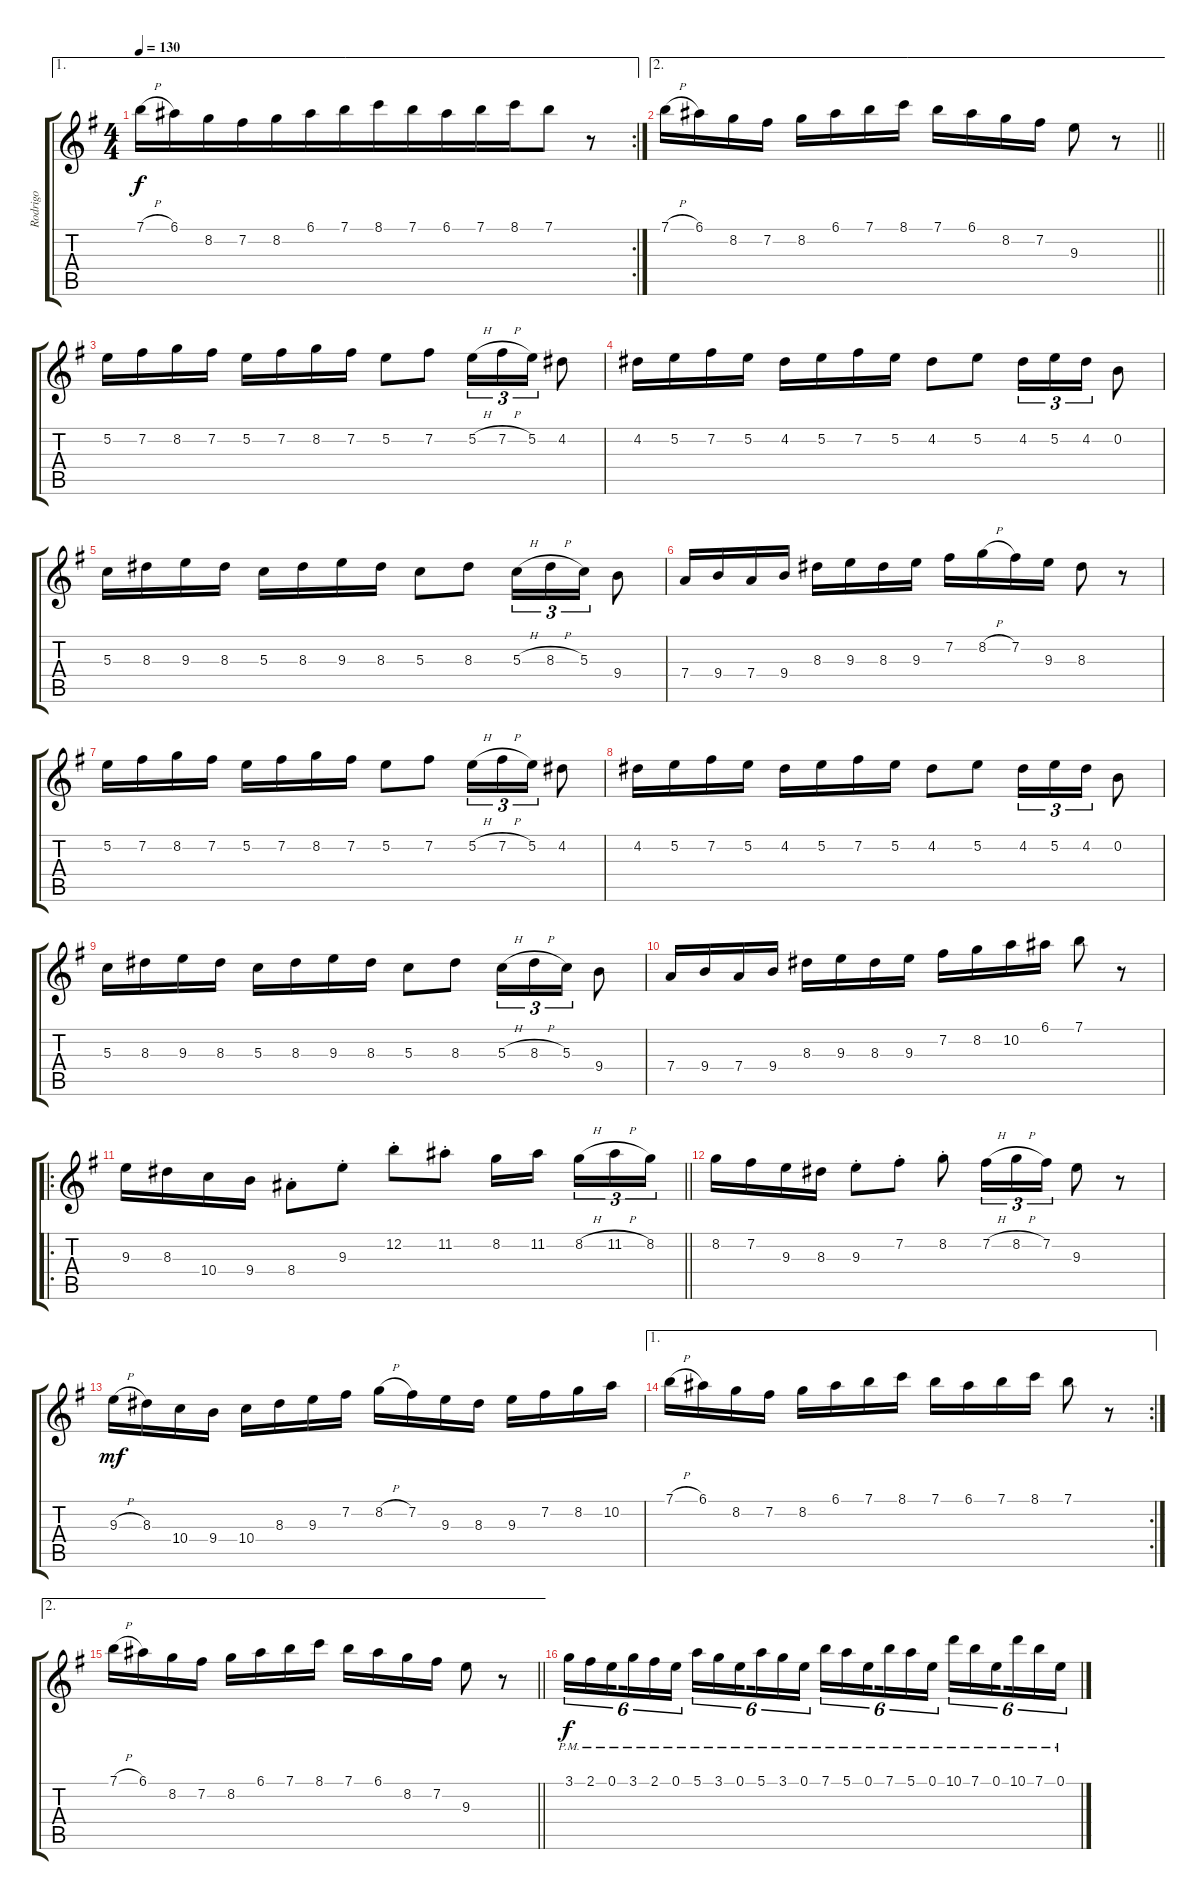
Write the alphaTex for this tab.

\track ("Rodrigo" "Rodrigo") {instrument acousticguitarnylon}
\staff {score tabs}
\tuning (E4 B3 G3 D3 A2 E2) {hide}
\ae 1
\rc 2
\ts (4 4)
\tempo 130
\clef g2
\ks g
7.1{h}.16{dy f} 6.1.16 8.2.16 7.2.16{beam merge} 8.2.16 6.1.16 7.1.16 8.1.16{beam merge} 7.1.16 6.1.16 7.1.16 8.1.16{beam merge} 7.1.8 r.8 |
\ae 2
\barLineRight lightlight
7.1{h}.16 6.1.16 8.2.16 7.2.16 8.2.16 6.1.16 7.1.16 8.1.16 7.1.16 6.1.16 8.2.16 7.2.16 9.3.8 r.8 |
5.2.16 7.2.16 8.2.16 7.2.16 5.2.16 7.2.16 8.2.16 7.2.16 5.2.8 7.2.8 5.2{h}.16{tu (3 2)} 7.2{h}.16{tu (3 2)} 5.2.16{tu (3 2)} 4.2.8 |
4.2.16 5.2.16 7.2.16 5.2.16 4.2.16 5.2.16 7.2.16 5.2.16 4.2.8 5.2.8 4.2.16{tu (3 2)} 5.2.16{tu (3 2)} 4.2.16{tu (3 2)} 0.2.8 |
5.3.16 8.3.16 9.3.16 8.3.16 5.3.16 8.3.16 9.3.16 8.3.16 5.3.8 8.3.8 5.3{h}.16{tu (3 2)} 8.3{h}.16{tu (3 2)} 5.3.16{tu (3 2)} 9.4.8 |
7.4.16 9.4.16 7.4.16 9.4.16 8.3.16 9.3.16 8.3.16 9.3.16 7.2.16 8.2{h}.16 7.2.16 9.3.16 8.3.8 r.8 |
5.2.16 7.2.16 8.2.16 7.2.16 5.2.16 7.2.16 8.2.16 7.2.16 5.2.8 7.2.8 5.2{h}.16{tu (3 2)} 7.2{h}.16{tu (3 2)} 5.2.16{tu (3 2)} 4.2.8 |
4.2.16 5.2.16 7.2.16 5.2.16 4.2.16 5.2.16 7.2.16 5.2.16 4.2.8 5.2.8 4.2.16{tu (3 2)} 5.2.16{tu (3 2)} 4.2.16{tu (3 2)} 0.2.8 |
5.3.16 8.3.16 9.3.16 8.3.16 5.3.16 8.3.16 9.3.16 8.3.16 5.3.8 8.3.8 5.3{h}.16{tu (3 2)} 8.3{h}.16{tu (3 2)} 5.3.16{tu (3 2)} 9.4.8 |
7.4.16 9.4.16 7.4.16 9.4.16 8.3.16 9.3.16 8.3.16 9.3.16 7.2.16 8.2.16 10.2.16 6.1.16 7.1.8 r.8 |
\ro
\barLineRight lightlight
9.3.16 8.3.16 10.4.16 9.4.16 8.4{st}.8 9.3{st}.8 12.2{st}.8 11.2{st}.8 8.2.16 11.2.16{beam splitsecondary} 8.2{h}.16{tu (3 2)} 11.2{h}.16{tu (3 2)} 8.2.16{tu (3 2)} |
8.2.16 7.2.16 9.3.16 8.3.16 9.3{st}.8 7.2{st}.8 8.2{st}.8 7.2{h}.16{tu (3 2)} 8.2{h}.16{tu (3 2)} 7.2.16{tu (3 2)} 9.3.8 r.8 |
9.3{h}.16{dy mf} 8.3.16 10.4.16 9.4.16 10.4.16 8.3.16 9.3.16 7.2.16 8.2{h}.16 7.2.16 9.3.16 8.3.16 9.3.16 7.2.16 8.2.16 10.2.16 |
\ae 1
\rc 2
7.1{h}.16 6.1.16 8.2.16 7.2.16 8.2.16 6.1.16 7.1.16 8.1.16 7.1.16 6.1.16 7.1.16 8.1.16 7.1.8 r.8 |
\ae 2
\barLineRight lightlight
7.1{h}.16 6.1.16 8.2.16 7.2.16 8.2.16 6.1.16 7.1.16 8.1.16 7.1.16 6.1.16 8.2.16 7.2.16 9.3.8 r.8 |
3.1{pm}.16{tu (6 4) dy f} 2.1{pm}.16{tu (6 4)} 0.1{pm}.16{tu (6 4) beam splitsecondary} 3.1{pm}.16{tu (6 4)} 2.1{pm}.16{tu (6 4)} 0.1{pm}.16{tu (6 4)} 5.1{pm}.16{tu (6 4)} 3.1{pm}.16{tu (6 4)} 0.1{pm}.16{tu (6 4) beam splitsecondary} 5.1{pm}.16{tu (6 4)} 3.1{pm}.16{tu (6 4)} 0.1{pm}.16{tu (6 4)} 7.1{pm}.16{tu (6 4)} 5.1{pm}.16{tu (6 4)} 0.1{pm}.16{tu (6 4) beam splitsecondary} 7.1{pm}.16{tu (6 4)} 5.1{pm}.16{tu (6 4)} 0.1{pm}.16{tu (6 4)} 10.1{pm}.16{tu (6 4)} 7.1{pm}.16{tu (6 4)} 0.1{pm}.16{tu (6 4) beam splitsecondary} 10.1{pm}.16{tu (6 4)} 7.1{pm}.16{tu (6 4)} 0.1{pm}.16{tu (6 4)}
